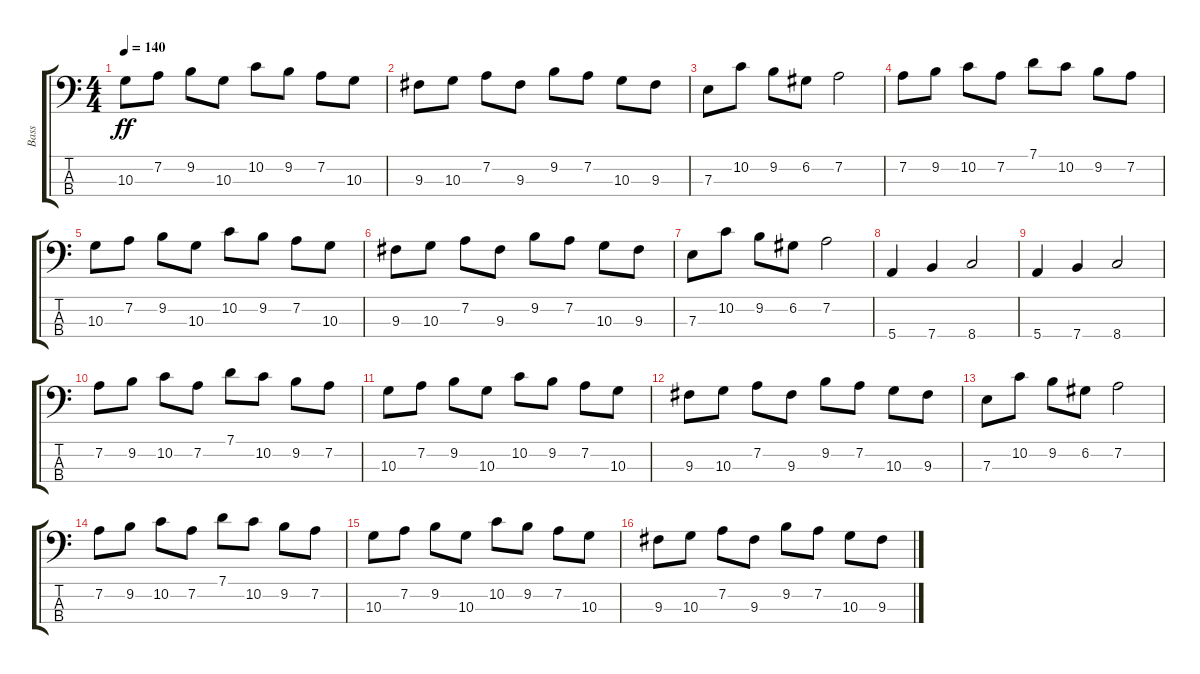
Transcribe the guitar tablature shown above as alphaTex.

\track ("Bass" "Bass") {instrument electricbassfinger}
\staff {score tabs}
\tuning (G2 D2 A1 E1) {hide}
\ts (4 4)
\tempo 140
\clef f4
\ks c
10.3.8{dy ff} 7.2.8 9.2.8 10.3.8 10.2.8 9.2.8 7.2.8 10.3.8 |
9.3.8 10.3.8 7.2.8 9.3.8 9.2.8 7.2.8 10.3.8 9.3.8 |
7.3.8 10.2.8 9.2.8 6.2.8 7.2.2 |
7.2.8 9.2.8 10.2.8 7.2.8 7.1.8 10.2.8 9.2.8 7.2.8 |
10.3.8 7.2.8 9.2.8 10.3.8 10.2.8 9.2.8 7.2.8 10.3.8 |
9.3.8 10.3.8 7.2.8 9.3.8 9.2.8 7.2.8 10.3.8 9.3.8 |
7.3.8 10.2.8 9.2.8 6.2.8 7.2.2 |
5.4.4 7.4.4 8.4.2 |
5.4.4 7.4.4 8.4.2 |
7.2.8 9.2.8 10.2.8 7.2.8 7.1.8 10.2.8 9.2.8 7.2.8 |
10.3.8 7.2.8 9.2.8 10.3.8 10.2.8 9.2.8 7.2.8 10.3.8 |
9.3.8 10.3.8 7.2.8 9.3.8 9.2.8 7.2.8 10.3.8 9.3.8 |
7.3.8 10.2.8 9.2.8 6.2.8 7.2.2 |
7.2.8 9.2.8 10.2.8 7.2.8 7.1.8 10.2.8 9.2.8 7.2.8 |
10.3.8 7.2.8 9.2.8 10.3.8 10.2.8 9.2.8 7.2.8 10.3.8 |
9.3.8 10.3.8 7.2.8 9.3.8 9.2.8 7.2.8 10.3.8 9.3.8
